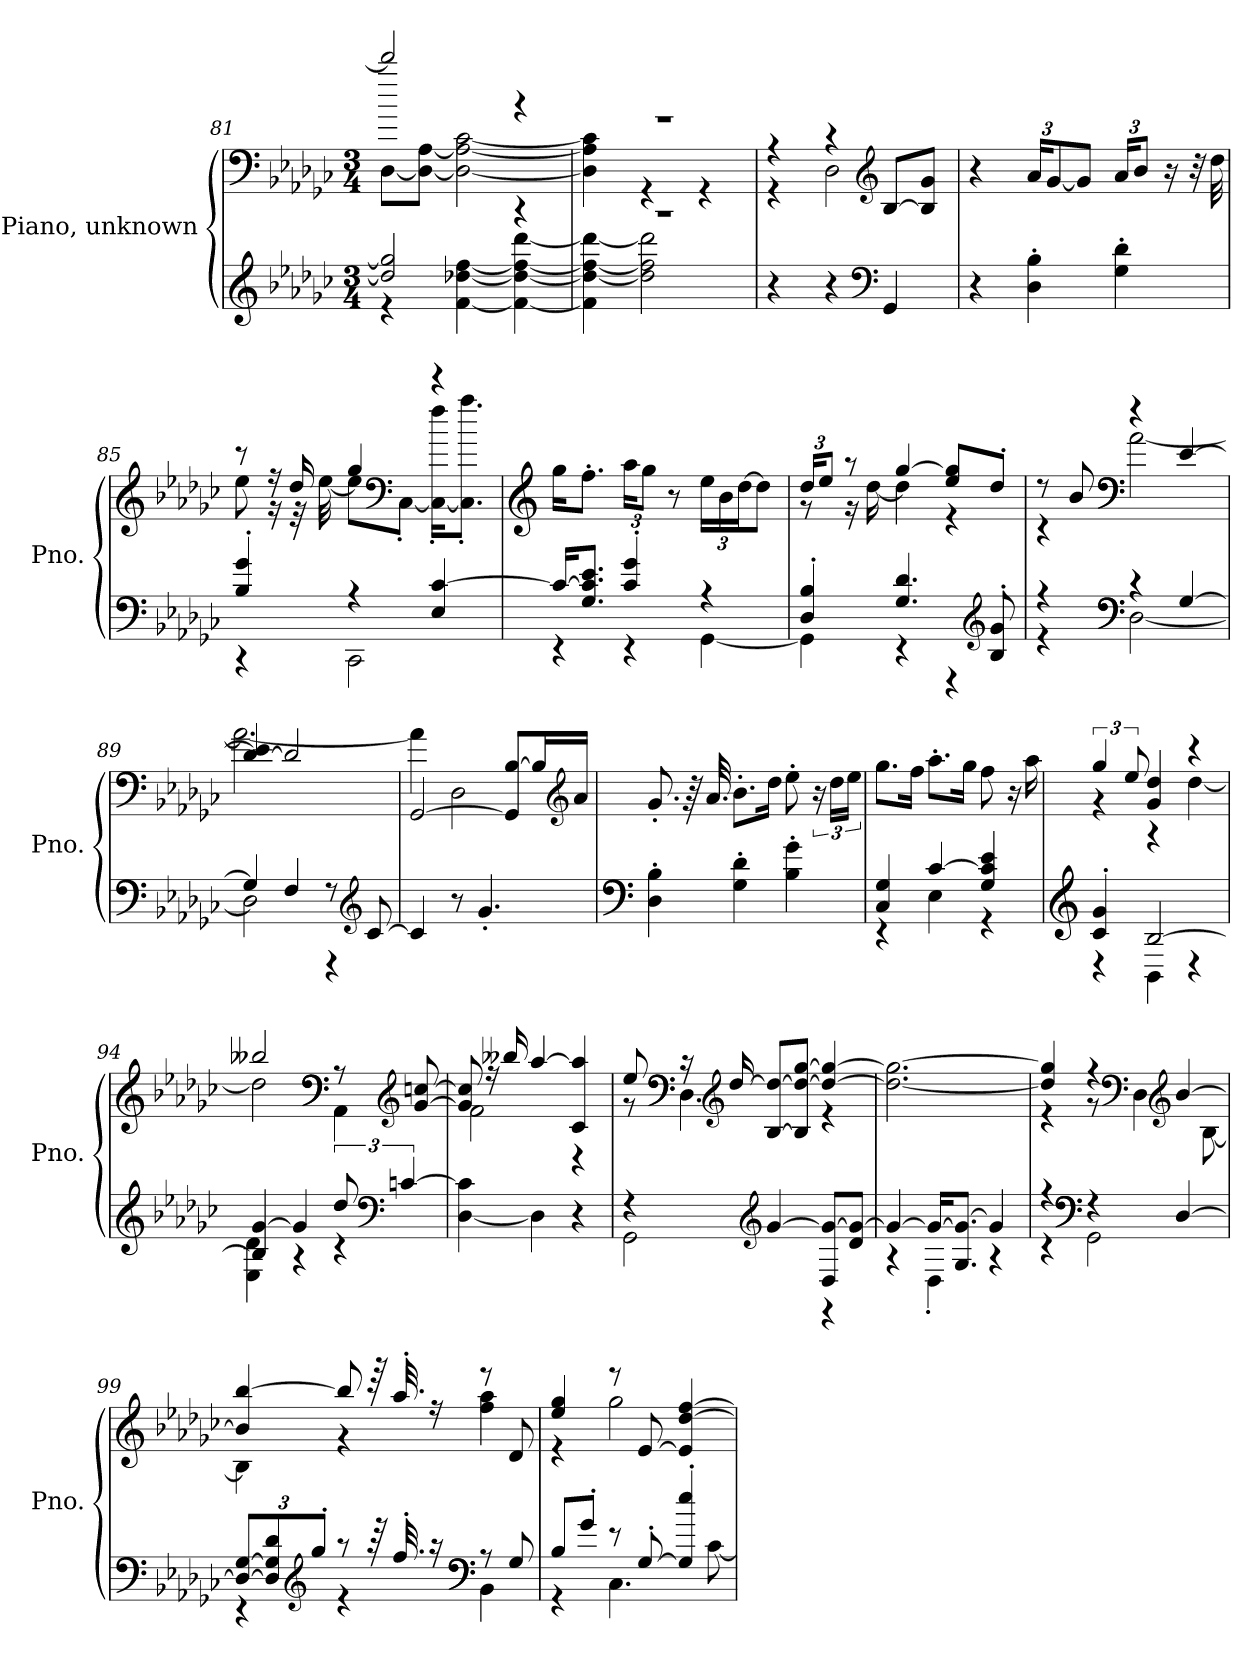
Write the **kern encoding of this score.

**kern	**kern
*part1	*part1
*staff2	*staff1
*I"Piano, unknown	*
*I'Pno.	*
!!LO:LB:g=z
*clefG2	*clefF4
*k[b-e-a-d-g-c-]	*k[b-e-a-d-g-c-]
*M3/4	*M3/4
=81	=81
*^	*^
2dd/] 2gg-/]	4r	2ddd/]	[8D-\L
.	.	.	8D-\_ [8A-\J
.	[4f\ [4dd-X\ [4ff\	.	2D-\_ 2A-\_ [2c-\
4r	4f\_ 4dd-\_ 4ff\_ [4ddd-\	4r	.
=82	=82	=82	=82
2.r	4f\] 4dd-\_ 4ff\_ 4ddd-\_	2.r	4D-\] 4A-\] 4c-\]
.	2dd-\] 2ff\] 2ddd-\]	.	4r
.	.	.	4r
*v	*v	*	*
=83	=83	=83
4r	4r	4r
4r	4r	2D-\
*clefF4	*clefG2	*
4GG-/	[8B-/L	.
.	8B-/] 8g-/J	.
*	*v	*v
=84	=84
4r	4r
*	*Xbrackettup
4D-\' 4B-\'	24a-/KL
.	[12g-/
.	8g-/J]
4G-\' 4d-\'	24a-/KL
.	12b-/J
.	16r
.	32r
.	32dd-\
=85	=85
*^	*^
4B-/' 4g-/'	4r	8r	8ee-\
.	.	16r	16r
.	.	16dd-/	32r
.	.	.	[32ee-\
4r	2CC-\	4gg-/	8ee-\L]
*	*	*clefF4	*
.	.	.	[8C-'\J
4E-/ [4c-/	.	4r	16C-\_' 16ff\'KL
.	.	.	8.C-\]' 8.aa-\'J
*	*	*v	*v
!!LO:LB:g=z
=86	=86	=86
*	*	*clefG2
16c-/KL_	4r	16gg-\KL
8.G-/ 8.c-/] 8.e-/J	.	8.ff'\J
4c-/' 4g-/'	4r	24aa-\KL
.	.	12gg-\J
.	.	8r
4r	[4GG-\	24ee-\LL
.	.	24b-\
.	.	[24dd-\J
.	.	8dd-\J]
=87	=87	=87
*	*	*^
4D-/' 4B-/'	4GG-\]	24dd-/KL	8r
.	.	12ee-/J	.
.	.	8r	16r
.	.	.	[16dd-\
4.G-/ 4.d-/	4r	[4gg-/	4dd-\]
.	4r	8ee-/ 8gg-/]L	4r
*clefG2	*	*	*
8B-/' 8g-/'	.	8dd-'/J	.
=88	=88	=88	=88
4r	4r	8r	4r
.	.	8b-/	.
*clefF4	*	*clefF4	*
4r	[2D-\	4r	[2a-\
[4G-/	.	[4e-/	.
=89	=89	=89	=89
4G-/]	2D-\]	[4d-/ 4e-/]	2.a-\_
4F/	.	2d-/]	.
8r	4r	.	.
*clefG2	*	*	*
[8c-/	.	.	.
*v	*v	*	*
!!LO:PB:g=z	!!
=90	=90	=90
4c-/]	[2GG-/	4a-\]
8r	.	2D-\
4.g-'/	.	.
.	8GG-/] [8B-/L	.
.	16B-/L]	.
*	*clefG2	*
.	16a-/JJ	.
*	*v	*v
=91	=91
*clefF4	*
4D-\' 4B-\'	8.g-'/
.	64r
.	32.a-/
4G-\' 4d-\'	8.b-'\L
.	16dd-\Jk
4B-\' 4g-\'	8ee-'\
*	*brackettup
.	24r
.	24dd-\LL
.	24ee-\JJ
=92	=92
*^	*
4C-/ 4G-/	4r	8.gg-\L
.	.	16ff\Jk
[4c-/	4E-\	8.aa-'\L
.	.	16gg-\Jk
4G-/ 4c-/] 4e-/	4r	8ff\
.	.	16r
.	.	16aa-\
=93	=93	=93
*clefG2	*	*
*	*	*^
4c-/' 4g-/'	4r	6gg-/	4r
.	.	12ee-/	.
[2B-/	4BB-\	4g-/ 4dd-/	4r
.	4r	4r	[4dd-\
!!LO:LB:g=z	!!
=94	=94	=94	=94
4B-/] [4g-/	4E-\ 4d-\	2bb--X/	2dd-\]
4g-/]	4r	.	.
*	*	*clefF4	*
12dd-/	4r	8r	4AA-\
*clefF4	*	*	*
[6cn/	.	.	.
*	*	*clefG2	*
.	.	[8g-/ [8ccn/	.
*v	*v	*	*
=95	=95	=95
[4D-\ 4c\]	8g-/] 8cc/]	2f\
.	16r	.
.	16bb--X/	.
4D-\]	[4aa-/	.
4r	4c-/ 4aa-/]	4r
=96	=96	=96
*^	*	*
4r	2GG-\	8ee-/	8r
*	*	*clefF4	*
.	.	16r	4.D-\
*	*	*clefG2	*
.	.	[16dd-/	.
*clefG2	*	*	*
[4g-/	.	[8B-/ 8dd-/_L	.
.	.	8B-/] 8dd-/_ [8gg-/J	.
8D-/ 8g-/_L	4r	4dd-/_ 4gg-/_	4r
8d-/ 8g-/_J	.	.	.
*	*	*v	*v
!!LO:LB:g=z
=97	=97	=97
4g-/_	4r	2.dd-\_ 2.gg-\_
16g-/KL_	4D-'\	.
8.G-/ 8.g-/_J	.	.
4g-/]	4r	.
=98	=98	=98
*	*	*^
4r	4r	4dd-/] 4gg-/]	4r
*clefF4	*	*	*
4r	2GG-\	4r	8r
*	*	*clefF4	*
.	.	.	4D-\
*	*	*clefG2	*
[4D-/	.	[4b-/	.
.	.	.	[8B-\
=99	=99	=99	=99
*Xbrackettup	*	*	*
12D-/_ [12G-/L	4r	4b-/] [4bb-/	4B-\]
12D-/] 12G-/] 12d-/	.	.	.
*clefG2	*	*	*
12gg-'/J	.	.	.
8r	4r	8bb-/]	4r
64r	.	64r	.
32.ff'/	.	32.aa-'/	.
16r	.	16r	.
*clefF4	*	*	*
8r	4BB-\	8r	4ff\ 4aa-\
8G-/	.	8d-/	.
=100	=100	=100	=100
8B-/L	4r	4ee-/ 4gg-/	4r
8g-'/J	.	.	.
8r	4.C-\	8r	2gg-\
[8G-'/	.	[8e-/	.
4G-/]' 4ee-/'	.	4e-/] [4dd-/ [4ff/	.
.	[8c-\	.	.
*v	*v	*	*
*	*v	*v
=	=
*-	*-
